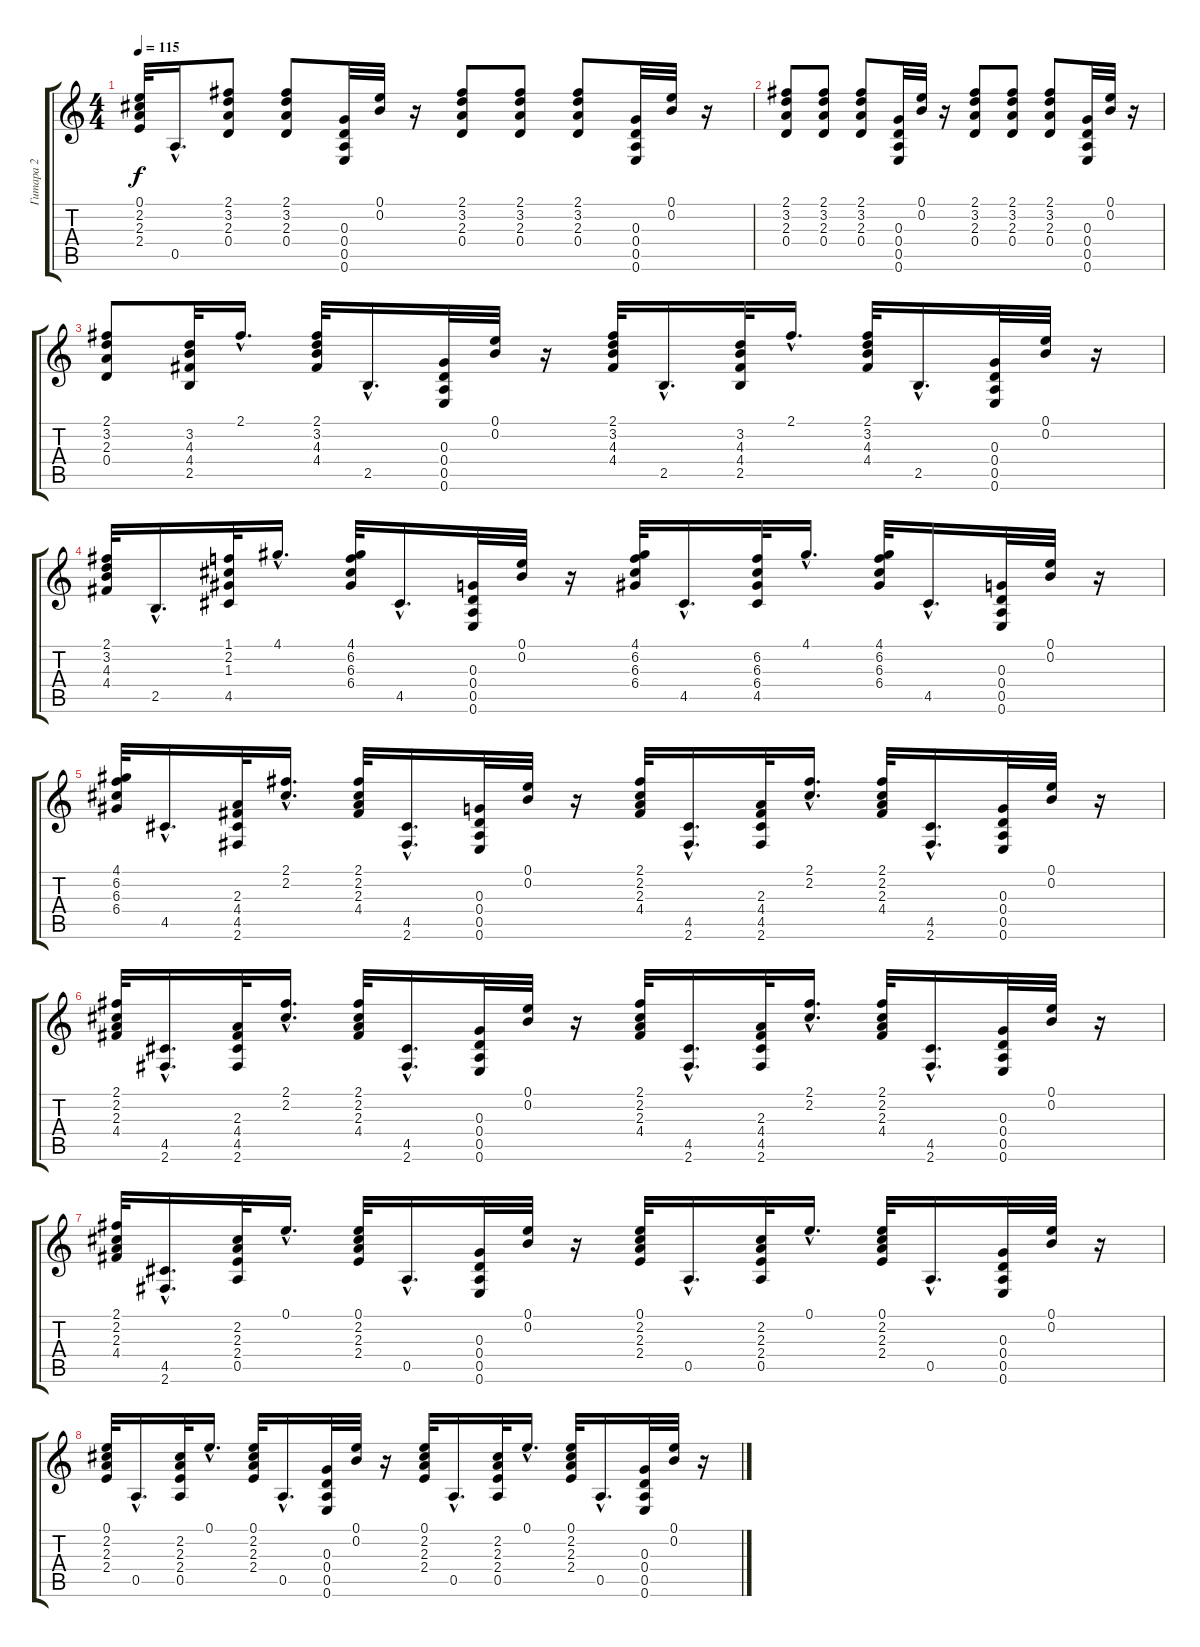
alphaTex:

\track ("Гитара 2" "Гитара 2") {instrument acousticguitarsteel}
\staff {score tabs}
\tuning (E4 B3 G3 D3 A2 E2) {hide}
\ts (4 4)
\tempo 115
\clef g2
\ks c
(0.1 2.2 2.3 2.4).32{dy f} 0.5{hac}.16{d} (2.1 3.2 2.3 0.4).8 (2.1 3.2 2.3 0.4).8 (0.3 0.4 0.5 0.6).32 (0.1 0.2).32 r.16 (2.1 3.2 2.3 0.4).8 (2.1 3.2 2.3 0.4).8 (2.1 3.2 2.3 0.4).8 (0.3 0.4 0.5 0.6).32 (0.1 0.2).32 r.16 |
(2.1 3.2 2.3 0.4).8 (2.1 3.2 2.3 0.4).8 (2.1 3.2 2.3 0.4).8 (0.3 0.4 0.5 0.6).32 (0.1 0.2).32 r.16 (2.1 3.2 2.3 0.4).8 (2.1 3.2 2.3 0.4).8 (2.1 3.2 2.3 0.4).8 (0.3 0.4 0.5 0.6).32 (0.1 0.2).32 r.16 |
(2.1 3.2 2.3 0.4).8 (3.2 4.3 4.4 2.5).32 2.1{hac}.16{d} (2.1 3.2 4.3 4.4).32 2.5{hac}.16{d} (0.3 0.4 0.5 0.6).32 (0.1 0.2).32 r.16 (2.1 3.2 4.3 4.4).32 2.5{hac}.16{d} (3.2 4.3 4.4 2.5).32 2.1{hac}.16{d} (2.1 3.2 4.3 4.4).32 2.5{hac}.16{d} (0.3 0.4 0.5 0.6).32 (0.1 0.2).32 r.16 |
(2.1 3.2 4.3 4.4).32 2.5{hac}.16{d} (1.1 2.2 1.3 4.5).32 4.1{hac}.16{d} (4.1 6.2 6.3 6.4).32 4.5{hac}.16{d} (0.3 0.4 0.5 0.6).32 (0.1 0.2).32 r.16 (4.1 6.2 6.3 6.4).32 4.5{hac}.16{d} (6.2 6.3 6.4 4.5).32 4.1{hac}.16{d} (4.1 6.2 6.3 6.4).32 4.5{hac}.16{d} (0.3 0.4 0.5 0.6).32 (0.1 0.2).32 r.16 |
(4.1 6.2 6.3 6.4).32 4.5{hac}.16{d} (2.3 4.4 4.5 2.6).32 (2.1{hac} 2.2{hac}).16{d} (2.1 2.2 2.3 4.4).32 (4.5{hac} 2.6{hac}).16{d} (0.3 0.4 0.5 0.6).32 (0.1 0.2).32 r.16 (2.1 2.2 2.3 4.4).32 (4.5{hac} 2.6{hac}).16{d} (2.3 4.4 4.5 2.6).32 (2.1{hac} 2.2{hac}).16{d} (2.1 2.2 2.3 4.4).32 (4.5{hac} 2.6{hac}).16{d} (0.3 0.4 0.5 0.6).32 (0.1 0.2).32 r.16 |
(2.1 2.2 2.3 4.4).32 (4.5{hac} 2.6{hac}).16{d} (2.3 4.4 4.5 2.6).32 (2.1{hac} 2.2{hac}).16{d} (2.1 2.2 2.3 4.4).32 (4.5{hac} 2.6{hac}).16{d} (0.3 0.4 0.5 0.6).32 (0.1 0.2).32 r.16 (2.1 2.2 2.3 4.4).32 (4.5{hac} 2.6{hac}).16{d} (2.3 4.4 4.5 2.6).32 (2.1{hac} 2.2{hac}).16{d} (2.1 2.2 2.3 4.4).32 (4.5{hac} 2.6{hac}).16{d} (0.3 0.4 0.5 0.6).32 (0.1 0.2).32 r.16 |
(2.1 2.2 2.3 4.4).32 (4.5{hac} 2.6{hac}).16{d} (2.2 2.3 2.4 0.5).32 0.1{hac}.16{d} (0.1 2.2 2.3 2.4).32 0.5{hac}.16{d} (0.3 0.4 0.5 0.6).32 (0.1 0.2).32 r.16 (0.1 2.2 2.3 2.4).32 0.5{hac}.16{d} (2.2 2.3 2.4 0.5).32 0.1{hac}.16{d} (0.1 2.2 2.3 2.4).32 0.5{hac}.16{d} (0.3 0.4 0.5 0.6).32 (0.1 0.2).32 r.16 |
(0.1 2.2 2.3 2.4).32 0.5{hac}.16{d} (2.2 2.3 2.4 0.5).32 0.1{hac}.16{d} (0.1 2.2 2.3 2.4).32 0.5{hac}.16{d} (0.3 0.4 0.5 0.6).32 (0.1 0.2).32 r.16 (0.1 2.2 2.3 2.4).32 0.5{hac}.16{d} (2.2 2.3 2.4 0.5).32 0.1{hac}.16{d} (0.1 2.2 2.3 2.4).32 0.5{hac}.16{d} (0.3 0.4 0.5 0.6).32 (0.1 0.2).32 r.16
